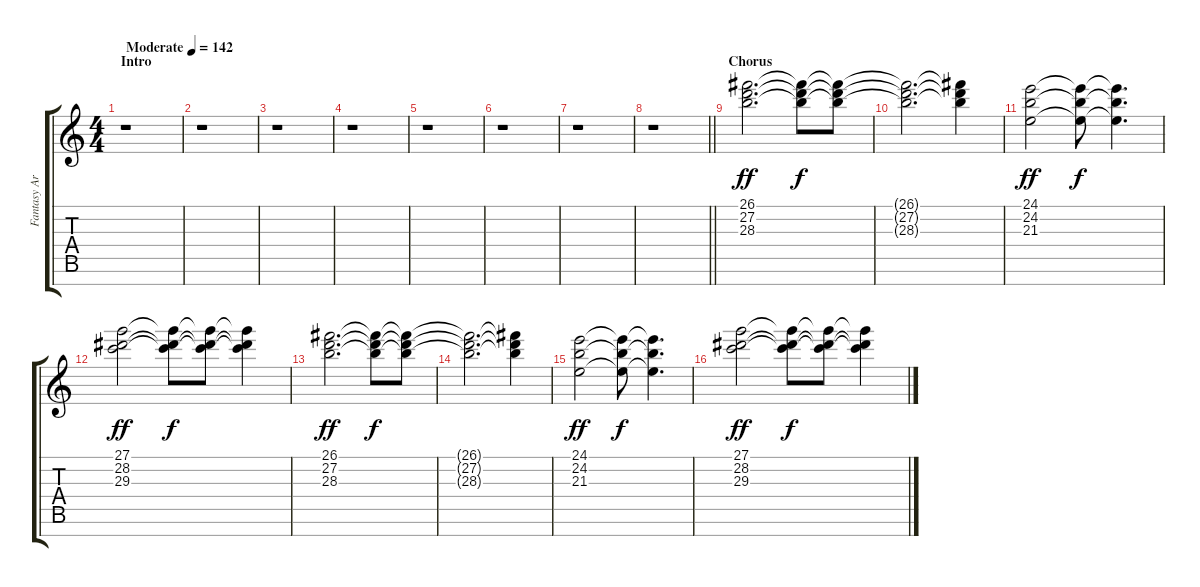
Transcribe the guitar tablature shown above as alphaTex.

\track ("Fantasy Arp" "Fantasy Ar") {instrument fx6goblins}
\staff {score tabs}
\tuning (E4 B3 G3 D3 A2 E2 B1) {hide}
\ts (4 4)
\section ("" "Intro")
\tempo (142 "Moderate")
\clef g2
\ks c
r.1{dy ff instrument fx6goblins} |
r.1 |
r.1 |
r.1 |
r.1 |
r.1 |
r.1 |
\barLineRight lightlight
r.1 |
\section ("" "Chorus")
(26.1 27.2 28.3).2{d} (26.1{t} 27.2{t} 28.3{t}).8{dy f} (26.1{t} 27.2{t} 28.3{t}).8 |
(26.1{t} 27.2{t} 28.3{t}).2{d} (26.1{t} 27.2{t} 28.3{t}).4 |
(24.1 24.2 21.3).2{dy ff} (24.1{t} 24.2{t} 21.3{t}).8{dy f} (24.1{t} 24.2{t} 21.3{t}).4{d} |
(27.1 28.2 29.3).2{dy ff} (27.1{t} 28.2{t} 29.3{t}).8{dy f} (27.1{t} 28.2{t} 29.3{t}).8 (27.1{t} 28.2{t} 29.3{t}).4 |
(26.1 27.2 28.3).2{d dy ff} (26.1{t} 27.2{t} 28.3{t}).8{dy f} (26.1{t} 27.2{t} 28.3{t}).8 |
(26.1{t} 27.2{t} 28.3{t}).2{d} (26.1{t} 27.2{t} 28.3{t}).4 |
(24.1 24.2 21.3).2{dy ff} (24.1{t} 24.2{t} 21.3{t}).8{dy f} (24.1{t} 24.2{t} 21.3{t}).4{d} |
(27.1 28.2 29.3).2{dy ff} (27.1{t} 28.2{t} 29.3{t}).8{dy f} (27.1{t} 28.2{t} 29.3{t}).8 (27.1{t} 28.2{t} 29.3{t}).4
